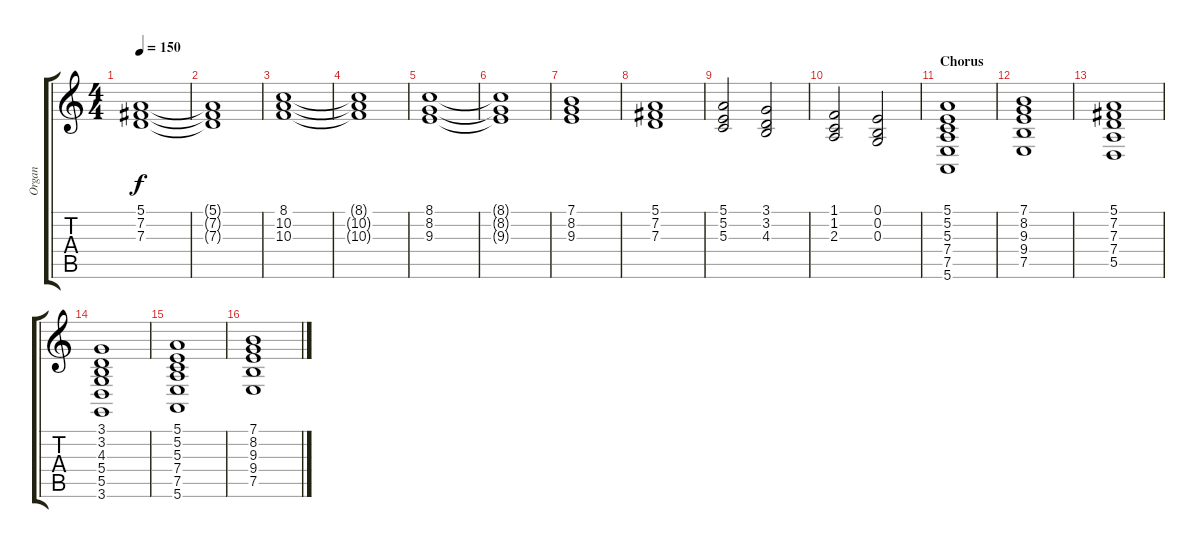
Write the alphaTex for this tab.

\track ("Organ" "Organ") {instrument rockorgan}
\staff {score tabs}
\tuning (E4 B3 G3 D3 A2 E2) {hide}
\ts (4 4)
\tempo 150
\clef g2
\ks c
(5.1 7.2 7.3).1{dy f} |
(5.1{t} 7.2{t} 7.3{t}).1 |
(8.1 10.2 10.3).1 |
(8.1{t} 10.2{t} 10.3{t}).1 |
(8.1 8.2 9.3).1 |
(8.1{t} 8.2{t} 9.3{t}).1 |
(7.1 8.2 9.3).1 |
(5.1 7.2 7.3).1 |
(5.1 5.2 5.3).2 (3.1 3.2 4.3).2 |
(1.1 1.2 2.3).2 (0.1 0.2 0.3).2 |
\section ("" "Chorus")
(5.1 5.2 5.3 7.4 7.5 5.6).1 |
(7.1 8.2 9.3 9.4 7.5).1 |
(5.1 7.2 7.3 7.4 5.5).1 |
(3.1 3.2 4.3 5.4 5.5 3.6).1 |
(5.1 5.2 5.3 7.4 7.5 5.6).1 |
(7.1 8.2 9.3 9.4 7.5).1
